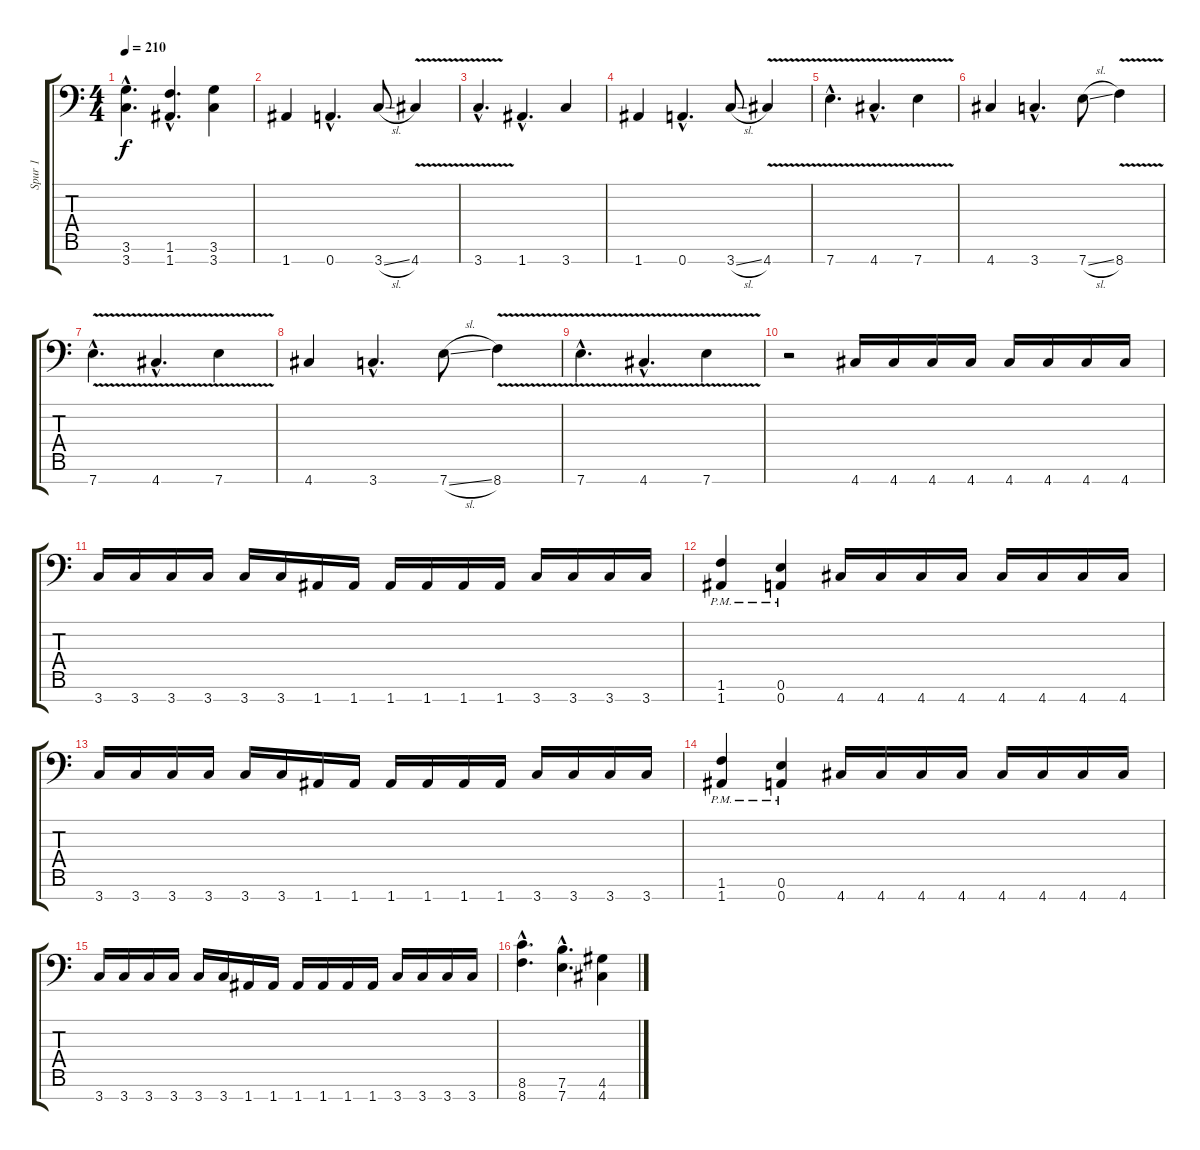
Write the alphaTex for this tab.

\track ("Spur 1" "Spur 1") {instrument distortionguitar}
\staff {score tabs}
\tuning (E4 B3 G3 D3 A2 E2 A1) {hide}
\ts (4 4)
\tempo 210
\clef f4
\ks c
(3.6{hac} 3.7{hac}).4{d dy f} (1.6{hac} 1.7{hac}).4{d} (3.6 3.7).4 |
1.7.4 0.7{hac}.4{d} 3.7{sl}.8 4.7{v}.4 |
3.7{v hac}.4{d} 1.7{hac}.4{d} 3.7.4 |
1.7.4 0.7{hac}.4{d} 3.7{sl}.8 4.7{v}.4 |
7.7{v hac}.4{d} 4.7{v hac}.4{d} 7.7{v}.4 |
4.7.4 3.7{hac}.4{d} 7.7{sl}.8 8.7{v}.4 |
7.7{v hac}.4{d} 4.7{v hac}.4{d} 7.7{v}.4 |
4.7.4 3.7{hac}.4{d} 7.7{sl}.8 8.7{v}.4 |
7.7{v hac}.4{d} 4.7{v hac}.4{d} 7.7{v}.4 |
r.2 4.7.16 4.7.16 4.7.16 4.7.16 4.7.16 4.7.16 4.7.16 4.7.16 |
3.7.16 3.7.16 3.7.16 3.7.16 3.7.16 3.7.16 1.7.16 1.7.16 1.7.16 1.7.16 1.7.16 1.7.16 3.7.16 3.7.16 3.7.16 3.7.16 |
(1.6{pm} 1.7{pm}).4 (0.6{pm} 0.7{pm}).4 4.7.16 4.7.16 4.7.16 4.7.16 4.7.16 4.7.16 4.7.16 4.7.16 |
3.7.16 3.7.16 3.7.16 3.7.16 3.7.16 3.7.16 1.7.16 1.7.16 1.7.16 1.7.16 1.7.16 1.7.16 3.7.16 3.7.16 3.7.16 3.7.16 |
(1.6{pm} 1.7{pm}).4 (0.6{pm} 0.7{pm}).4 4.7.16 4.7.16 4.7.16 4.7.16 4.7.16 4.7.16 4.7.16 4.7.16 |
3.7.16 3.7.16 3.7.16 3.7.16 3.7.16 3.7.16 1.7.16 1.7.16 1.7.16 1.7.16 1.7.16 1.7.16 3.7.16 3.7.16 3.7.16 3.7.16 |
(8.6{hac} 8.7{hac}).4{d} (7.6{hac} 7.7{hac}).4{d} (4.6 4.7).4
